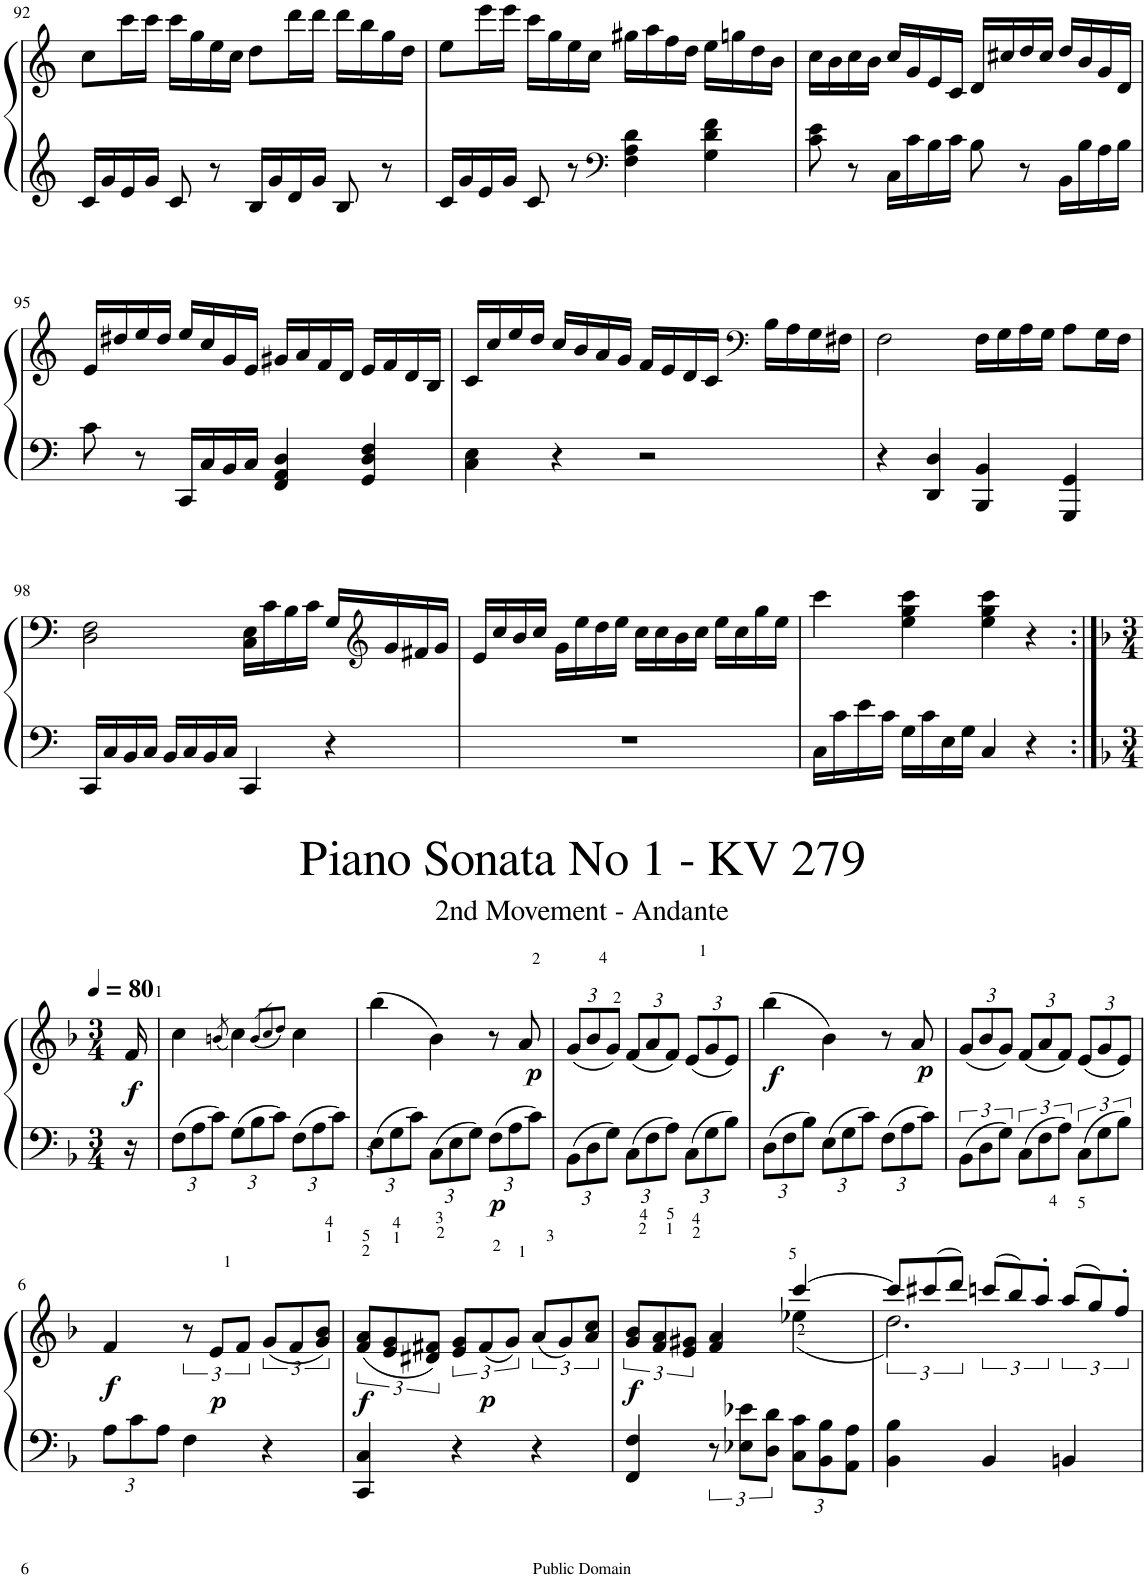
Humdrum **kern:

**kern	**kern	**dynam
*part1	*part1	*part1
*staff2	*staff1	*staff1/2
*I"Piano	*	*
*I'Pno.	*	*
!!LO:PB:g=z
*clefG2	*clefG2	*
*k[]	*k[]	*
*M4/4	*M4/4	*
*met(c)	*met(c)	*
=92	=92	=92
16c/LL	8cc\L	.
16g/	.	.
16e/	16ccc\L	.
16g/JJ	16ccc\JJ	.
8c/	16ccc\LL	.
.	16gg\	.
8r	16ee\	.
.	16cc\JJ	.
16B/LL	8dd\L	.
16g/	.	.
16d/	16ddd\L	.
16g/JJ	16ddd\JJ	.
8B/	16ddd\LL	.
.	16bb\	.
8r	16gg\	.
.	16dd\JJ	.
=93	=93	=93
16c/LL	8ee\L	.
16g/	.	.
16e/	16eee\L	.
16g/JJ	16eee\JJ	.
8c/	16ccc\LL	.
.	16gg\	.
8r	16ee\	.
.	16cc\JJ	.
*clefF4	*	*
4F\ 4A\ 4d\	16gg#X\LL	.
.	16aa\	.
.	16ff\	.
.	16dd\JJ	.
4G\ 4d\ 4f\	16ee\LL	.
.	16ggn\	.
.	16dd\	.
.	16b\JJ	.
=94	=94	=94
8c\ 8e\	16cc\LL	.
.	16b\	.
8r	16cc\	.
.	16b\JJ	.
16C\LL	16cc/LL	.
16c\	16g/	.
16B\	16e/	.
16c\JJ	16c/JJ	.
8B\	16d/LL	.
.	16cc#X/	.
8r	16dd/	.
.	16cc#/JJ	.
16BB\LL	16dd/LL	.
16B\	16b/	.
16A\	16g/	.
16B\JJ	16d/JJ	.
!!LO:LB:g=z
=95	=95	=95
8c\	16e/LL	.
.	16dd#X/	.
8r	16ee/	.
.	16dd#/JJ	.
16CC/LL	16ee/LL	.
16C/	16cc/	.
16BB/	16g/	.
16C/JJ	16e/JJ	.
4FF/ 4AA/ 4D/	16g#X/LL	.
.	16a/	.
.	16f/	.
.	16d/JJ	.
4GG/ 4D/ 4F/	16e/LL	.
.	16f/	.
.	16d/	.
.	16B/JJ	.
=96	=96	=96
4C\ 4E\	16c/LL	.
.	16cc/	.
.	16ee/	.
.	16dd/JJ	.
4r	16cc/LL	.
.	16b/	.
.	16a/	.
.	16g/JJ	.
2r	16f/LL	.
.	16e/	.
.	16d/	.
.	16c/JJ	.
*	*clefF4	*
.	16B\LL	.
.	16A\	.
.	16G\	.
.	16F#X\JJ	.
=97	=97	=97
4r	2F\	.
4DD/ 4D/	.	.
4BBB/ 4BB/	16F\LL	.
.	16G\	.
.	16A\	.
.	16G\JJ	.
4GGG/ 4GG/	8A\L	.
.	16G\L	.
.	16F\JJ	.
!!LO:LB:g=z
=98	=98	=98
16CC/LL	2D\ 2F\	.
16C/	.	.
16BB/	.	.
16C/JJ	.	.
16BB/LL	.	.
16C/	.	.
16BB/	.	.
16C/JJ	.	.
4CC/	16C\ 16E\LL	.
.	16c\	.
.	16B\	.
.	16c\JJ	.
4r	16G/LL	.
*	*clefG2	*
.	16g/	.
.	16f#X/	.
.	16g/JJ	.
=99	=99	=99
1r	16e/LL	.
.	16cc/	.
.	16b/	.
.	16cc/JJ	.
.	16g\LL	.
.	16ee\	.
.	16dd\	.
.	16ee\JJ	.
.	16cc\LL	.
.	16cc\	.
.	16b\	.
.	16cc\JJ	.
.	16ee\LL	.
.	16cc\	.
.	16gg\	.
.	16ee\JJ	.
=100	=100	=100
16C\LL	4ccc\	.
16c\	.	.
16e\	.	.
16c\JJ	.	.
16G\LL	4ee\ 4gg\ 4ccc\	.
16c\	.	.
16E\	.	.
16G\JJ	.	.
4C/	4ee\ 4gg\ 4ccc\	.
4r	4r	.
!!LO:LB:g=z
=100X1:|!	=100X1:|!	=100X1:|!
*k[b-]	*k[b-]	*
*M3/4	*M3/4	*
*	*MM80	*
!	!	!LO:DY:b
16r	16f/	f
=1	=1	=1
*Xbrackettup	*	*
12F\L	4cc\	.
12A\	.	.
12c\J	.	.
.	(8qbn/	.
12G\L	4cc\)	.
12B-\	.	.
12c\J	.	.
.	(8qb/L	.
.	8qcc/	.
.	8qdd/J)	.
12F\L	4cc\	.
12A\	.	.
12c\J	.	.
=2	=2	=2
12E\L	(4bb-\	.
12G\	.	.
12c\J	.	.
12C\L	4b-\)	.
12E\	.	.
12G\J	.	.
!	!	!LO:DY:b=2
12F\L	8r	p
12A\	.	.
!	!	!LO:DY:b
.	8a/	p
12c\J	.	.
=3	=3	=3
*	*Xbrackettup	*
12BB-\L	(12g/L	.
12D\	12b-/	.
12G\J	12g/J)	.
12C\L	(12f/L	.
12F\	12a/	.
12A\J	12f/J)	.
12C\L	(12e/L	.
12G\	12g/	.
12B-\J	12e/J)	.
=4	=4	=4
!	!	!LO:DY:b
*	*^	*
12D\L	(4bb-\	3%2ryy	f
12F\	.	.	.
12B-\J	.	.	.
12E\L	4b-\)	.	.
12G\	.	.	.
12c\J	.	.	.
12F\L	8r	.	.
12A\	.	.	.
.	8a/	.	.
!	!	!	!LO:DY:b
12c\J	.	12ryy	p
*	*v	*v	*
=5	=5	=5
*brackettup	*	*
12BB-\L	(12g/L	.
12D\	12b-/	.
12G\J	12g/J)	.
12C\L	(12f/L	.
12F\	12a/	.
12A\J	12f/J)	.
12C\L	(12e/L	.
12G\	12g/	.
12B-\J	12e/J)	.
!!LO:LB:g=z
=6	=6	=6
*Xbrackettup	*	*
!	!	!LO:DY:b
12A\L	4f/	f
12c\	.	.
12A\J	.	.
*	*brackettup	*
4F\	12r	.
!	!	!LO:DY:b
.	12e/L	p
.	12f/J	.
4r	(12g/L	.
.	12f/	.
.	12g/ 12b-/J)	.
=7	=7	=7
!	!	!LO:DY:b
4CC/ 4C/	(12f/ 12a/L	f
.	12e/ 12g/	.
.	12d#X/ 12f#X/J)	.
4r	12e/ 12g/L	.
!	!	!LO:DY:b
.	(12f#/	p
.	12g/J)	.
4r	(12a/L	.
.	12g/)	.
.	12a/ 12cc/J	.
=8	=8	=8
*	*^	*
!	!	!	!LO:DY:b
4FF/ 4F/	12g/ 12b-/L	2ryy	f
.	12f/ 12a/	.	.
.	12e/ 12g#X/J	.	.
*brackettup	*	*	*
12r	4f/ 4a/	.	.
12E-X\ 12e-X\L	.	.	.
12D\ 12d\J	.	.	.
*Xbrackettup	*	*	*
12C\ 12c\L	[4ccc/	(4ee-X\	.
12BB-\ 12B-\	.	.	.
12AA\ 12A\J	.	.	.
=9	=9	=9	=9
4BB-\ 4B-\	12ccc/L]	2.dd\)	.
.	(12ccc#X/	.	.
.	12ddd/J)	.	.
4BB-/	(12cccn/L	.	.
.	12bb-/)	.	.
.	12aa'/J	.	.
4BBn/	(12aa/L	.	.
.	12gg/)	.	.
.	12ff'/J	.	.
*	*v	*v	*
=	=	=
*-	*-	*-
